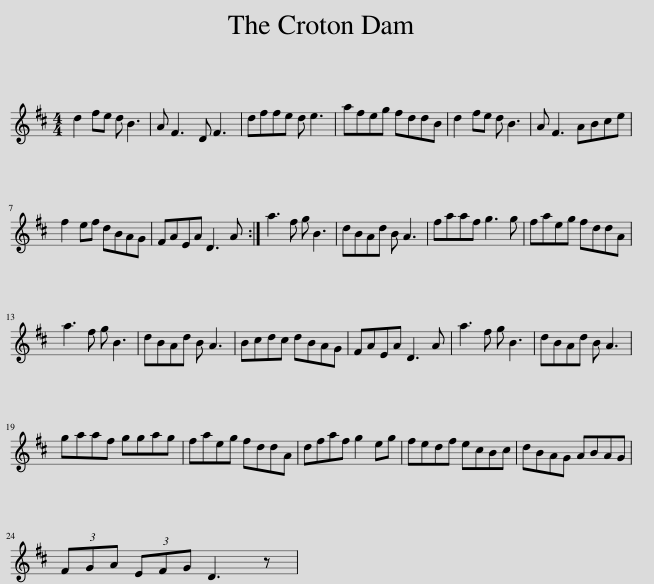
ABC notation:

X:1
L:1/8
M:4/4
I:linebreak $
K:D
V:1 treble
V:1
 d2 fe d B3 | A F3 D F3 | dffe d e3 | afeg fddB | d2 fe d B3 | %5
 A F3 ABce |$ f2 ef dBAG | FAEA D3 A :| a3 f g B3 | dBAd B A3 | %10
 faaf g3 g | faeg fddA |$ a3 f g B3 | dBAd B A3 | Bcdc dBAG | %15
 FAEA D3 A | a3 f g B3 | dBAd B A3 |$ gaaf ggag | faeg fddA | %20
 dfaf g2 eg | fedf ecBc | dBAG ABAG |$ (3FGA (3EFG D3 z | %24
